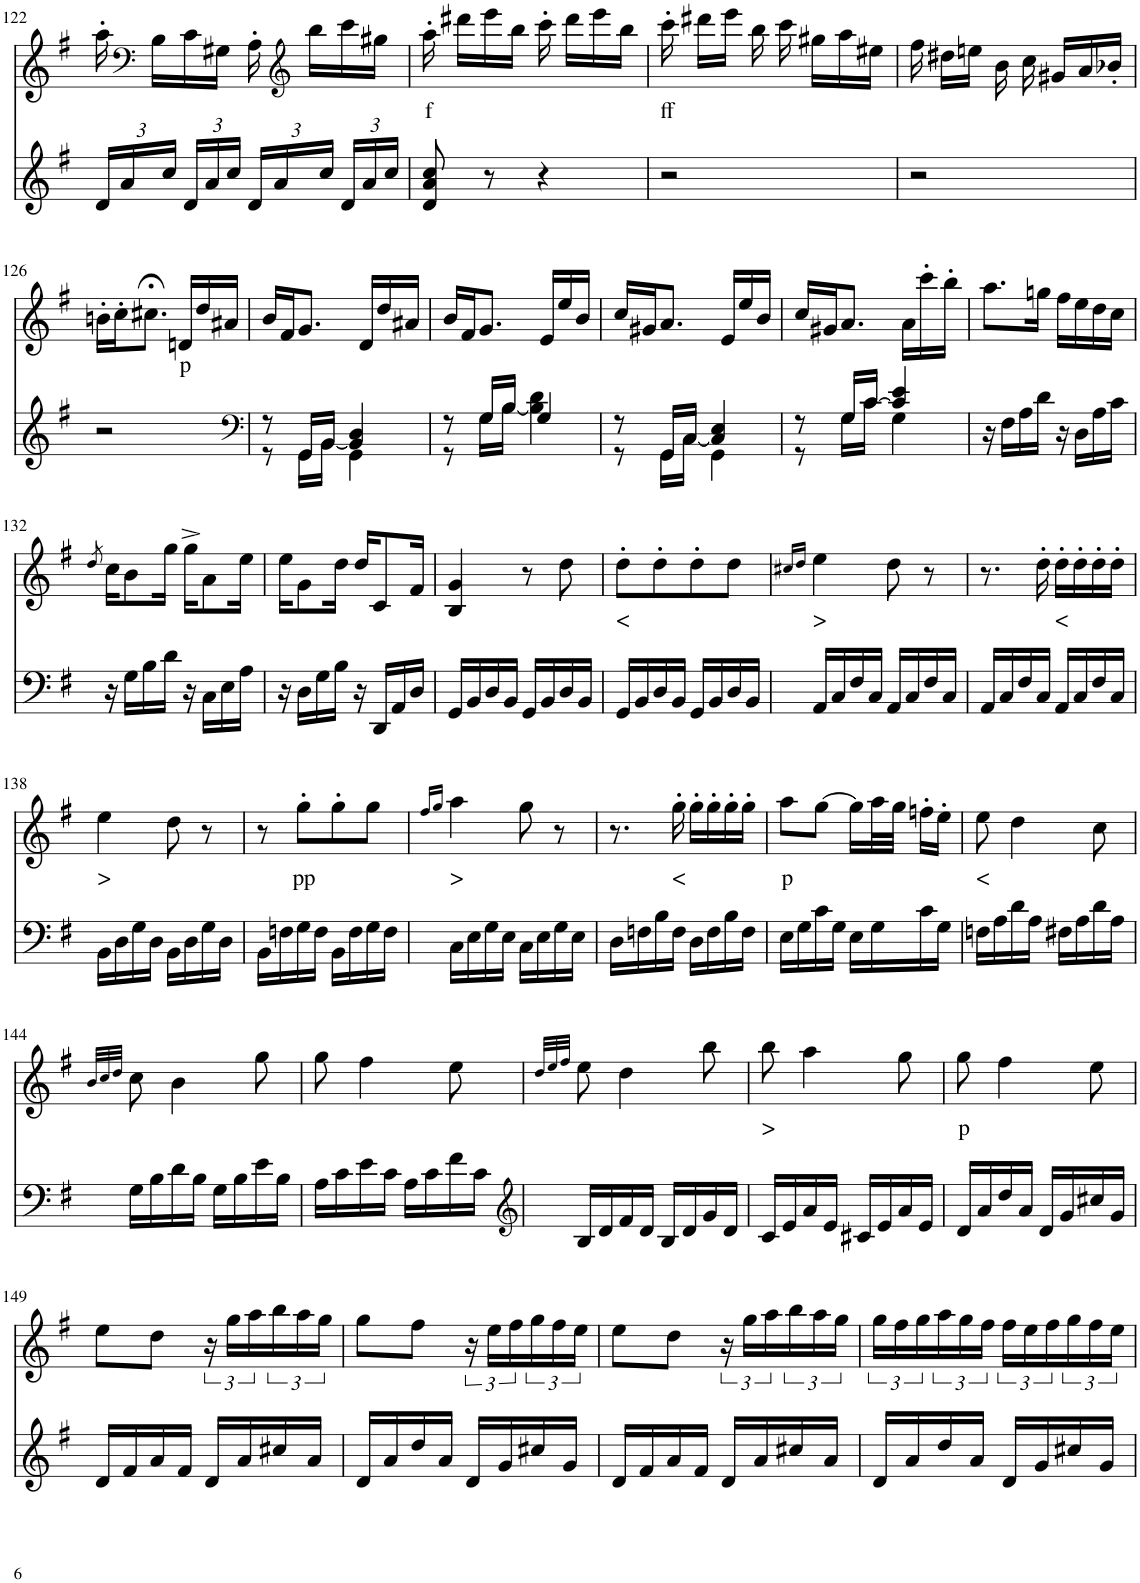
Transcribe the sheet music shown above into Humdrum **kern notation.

**kern	**kern	**text
*part2	*part1	*part1
*staff2	*staff1	*staff1
*I"Piano	*I"Piano	*
*I'Pno	*I'Pno	*
!!LO:PB:g=z
*clefG2	*clefG2	*
*k[f#]	*k[f#]	*
*G:	*G:	*
*M2/4	*M2/4	*
*Xbrackettup	*	*
=122	=122	=122
24d/LL	16aa'\	.
24a/	.	.
*	*clefF4	*
.	16B\LL	.
24cc/JJ	.	.
24d/LL	16c\	.
24a/	.	.
.	16G#X\JJ	.
24cc/JJ	.	.
24d/LL	16A'\	.
24a/	.	.
*	*clefG2	*
.	16bb\LL	.
24cc/JJ	.	.
24d/LL	16ccc\	.
24a/	.	.
.	16gg#X\JJ	.
24cc/JJ	.	.
=123	=123	=123
!	!	!LO:LY:b
8d/ 8a/ 8cc/	16aa'\	f
.	16ddd#X\LL	.
8r	16eee\	.
.	16bb\JJ	.
4r	16ccc'\	.
.	16ddd#\LL	.
.	16eee\	.
.	16bb\JJ	.
=124	=124	=124
!	!	!LO:LY:b
2r	16ccc'\	ff
.	16ddd#X\LL	.
.	16eee\JJ	.
.	16bb\	.
.	16ccc\	.
.	16gg#X\LL	.
.	16aa\	.
.	16ee#X\JJ	.
=125	=125	=125
2r	16ff#\	.
.	16dd#X\LL	.
.	16een\JJ	.
.	16b\	.
.	16cc\	.
.	16g#X/LL	.
.	16a/	.
.	16b-X'/JJ	.
!!LO:LB:g=z
=126	=126	=126
2r	16bn'\LL	.
.	16cc'\J	.
.	8.cc#X;<\J	.
!	!	!LO:LY:b
.	16dn/LL	p
.	16dd/	.
.	16a#X/JJ	.
=127	=127	=127
*clefF4	*	*
*^	*	*
8r	8r	16b/LL	.
.	.	16f#/J	.
16GG/LL	16GG\LL	8.g/J	.
16BB/JJ	[16BB\JJ	.	.
4BB/] 4D/	4GG\	.	.
.	.	16d/LL	.
.	.	16dd/	.
.	.	16a#X/JJ	.
=128	=128	=128	=128
8r	8r	16b/LL	.
.	.	16f#/J	.
16G/LL	16G\LL	8.g/J	.
16B/JJ	[16B\JJ	.	.
4G/	4B\] 4d\	.	.
.	.	16e/LL	.
.	.	16ee/	.
.	.	16b/JJ	.
=129	=129	=129	=129
8r	8r	16cc/LL	.
.	.	16g#X/J	.
16GG/LL	16GG\LL	8.a/J	.
16C/JJ	[16C\JJ	.	.
4C/] 4E/	4GG\	.	.
.	.	16e/LL	.
.	.	16ee/	.
.	.	16b/JJ	.
=130	=130	=130	=130
8r	8r	16cc/LL	.
.	.	16g#X/J	.
16G/LL	16G\LL	8.a/J	.
[16c/JJ	16c\JJ	.	.
4c/] 4e/	4G\	.	.
.	.	16a\LL	.
.	.	16ccc'\	.
.	.	16bb'\JJ	.
*v	*v	*	*
=131	=131	=131
16r	8.aa\L	.
16F#\LL	.	.
16A\	.	.
16d\JJ	16ggn\Jk	.
16r	16ff#\LL	.
16D\LL	16ee\	.
16A\	16dd\	.
16c\JJ	16cc\JJ	.
!!LO:LB:g=z
=132	=132	=132
.	8qdd/	.
16r	16cc\KL	.
16G\LL	8b\	.
16B\	.	.
16d\JJ	16gg\Jk	.
16r	16gg^\KL	.
16C\LL	8a\	.
16E\	.	.
16A\JJ	16ee\Jk	.
=133	=133	=133
16r	16ee\KL	.
16D\LL	8g\	.
16G\	.	.
16B\JJ	16dd\Jk	.
16r	16dd/KL	.
16DD/LL	8c/	.
16AA/	.	.
16D/JJ	16f#/Jk	.
=134	=134	=134
16GG/LL	4B/ 4g/	.
16BB/	.	.
16D/	.	.
16BB/JJ	.	.
16GG/LL	8r	.
16BB/	.	.
16D/	8dd\	.
16BB/JJ	.	.
=135	=135	=135
!	!	!LO:LY:b
16GG/LL	8dd'\L	<
16BB/	.	.
16D/	8dd'\	.
16BB/JJ	.	.
16GG/LL	8dd'\	.
16BB/	.	.
16D/	8dd\J	.
16BB/JJ	.	.
=136	=136	=136
.	16qcc#X/LL	.
.	16qdd/JJ	.
!	!	!LO:LY:b
16AA/LL	4ee\	>
16C/	.	.
16F#/	.	.
16C/JJ	.	.
16AA/LL	8dd\	.
16C/	.	.
16F#/	8r	.
16C/JJ	.	.
=137	=137	=137
16AA/LL	8.r	.
16C/	.	.
16F#/	.	.
16C/JJ	16dd'\	.
!	!	!LO:LY:b
16AA/LL	16dd'\LL	<
16C/	16dd'\	.
16F#/	16dd'\	.
16C/JJ	16dd'\JJ	.
!!LO:LB:g=z
=138	=138	=138
!	!	!LO:LY:b
16BB\LL	4ee\	>
16D\	.	.
16G\	.	.
16D\JJ	.	.
16BB\LL	8dd\	.
16D\	.	.
16G\	8r	.
16D\JJ	.	.
=139	=139	=139
16BB\LL	8r	.
16Fn\	.	.
!	!	!LO:LY:b
16G\	8gg'\L	pp
16F\JJ	.	.
16BB\LL	8gg'\	.
16F\	.	.
16G\	8gg\J	.
16F\JJ	.	.
=140	=140	=140
.	16qff#/LL	.
.	16qgg/JJ	.
!	!	!LO:LY:b
16C\LL	4aa\	>
16E\	.	.
16G\	.	.
16E\JJ	.	.
16C\LL	8gg\	.
16E\	.	.
16G\	8r	.
16E\JJ	.	.
=141	=141	=141
16D\LL	8.r	.
16Fn\	.	.
16B\	.	.
!	!	!LO:LY:b
16F\JJ	16gg'\	<
16D\LL	16gg'\LL	.
16F\	16gg'\	.
16B\	16gg'\	.
16F\JJ	16gg'\JJ	.
=142	=142	=142
!	!	!LO:LY:b
16E\LL	8aa\L	p
16G\	.	.
16c\	[8gg\J	.
16G\JJ	.	.
16E\LL	16gg\LL]	.
16G\	32aa\L	.
.	32gg\JJJ	.
16c\	16ffn'\LL	.
16G\JJ	16ee'\JJ	.
=143	=143	=143
!	!	!LO:LY:b
16Fn\LL	8ee\	<
16A\	.	.
16d\	4dd\	.
16A\JJ	.	.
16F#X\LL	.	.
16A\	.	.
16d\	8cc\	.
16A\JJ	.	.
!!LO:LB:g=z
=144	=144	=144
.	32qb/LLL	.
.	32qcc/	.
.	32qdd/JJJ	.
16G\LL	8cc\	.
16B\	.	.
16d\	4b\	.
16B\JJ	.	.
16G\LL	.	.
16B\	.	.
16e\	8gg\	.
16B\JJ	.	.
=145	=145	=145
16A\LL	8gg\	.
16c\	.	.
16e\	4ff#\	.
16c\JJ	.	.
16A\LL	.	.
16c\	.	.
16f#\	8ee\	.
16c\JJ	.	.
=146	=146	=146
*clefG2	*	*
.	32qdd/LLL	.
.	32qee/	.
.	32qff#/JJJ	.
16B/LL	8ee\	.
16d/	.	.
16f#/	4dd\	.
16d/JJ	.	.
16B/LL	.	.
16d/	.	.
16g/	8bb\	.
16d/JJ	.	.
=147	=147	=147
!	!	!LO:LY:b
16c/LL	8bb\	>
16e/	.	.
16a/	4aa\	.
16e/JJ	.	.
16c#X/LL	.	.
16e/	.	.
16a/	8gg\	.
16e/JJ	.	.
=148	=148	=148
!	!	!LO:LY:b
16d/LL	8gg\	p
16a/	.	.
16dd/	4ff#\	.
16a/JJ	.	.
16d/LL	.	.
16g/	.	.
16cc#X/	8ee\	.
16g/JJ	.	.
!!LO:LB:g=z
=149	=149	=149
16d/LL	8ee\L	.
16f#/	.	.
16a/	8dd\J	.
16f#/JJ	.	.
16d/LL	24r	.
.	24gg\LL	.
16a/	.	.
.	24aa\	.
16cc#X/	24bb\	.
.	24aa\	.
16a/JJ	.	.
.	24gg\JJ	.
=150	=150	=150
16d/LL	8gg\L	.
16a/	.	.
16dd/	8ff#\J	.
16a/JJ	.	.
16d/LL	24r	.
.	24ee\LL	.
16g/	.	.
.	24ff#\	.
16cc#X/	24gg\	.
.	24ff#\	.
16g/JJ	.	.
.	24ee\JJ	.
=151	=151	=151
16d/LL	8ee\L	.
16f#/	.	.
16a/	8dd\J	.
16f#/JJ	.	.
16d/LL	24r	.
.	24gg\LL	.
16a/	.	.
.	24aa\	.
16cc#X/	24bb\	.
.	24aa\	.
16a/JJ	.	.
.	24gg\JJ	.
=152	=152	=152
16d/LL	24gg\LL	.
.	24ff#\	.
16a/	.	.
.	24gg\	.
16dd/	24aa\	.
.	24gg\	.
16a/JJ	.	.
.	24ff#\JJ	.
16d/LL	24ff#\LL	.
.	24ee\	.
16g/	.	.
.	24ff#\	.
16cc#X/	24gg\	.
.	24ff#\	.
16g/JJ	.	.
.	24ee\JJ	.
=	=	=
*-	*-	*-
